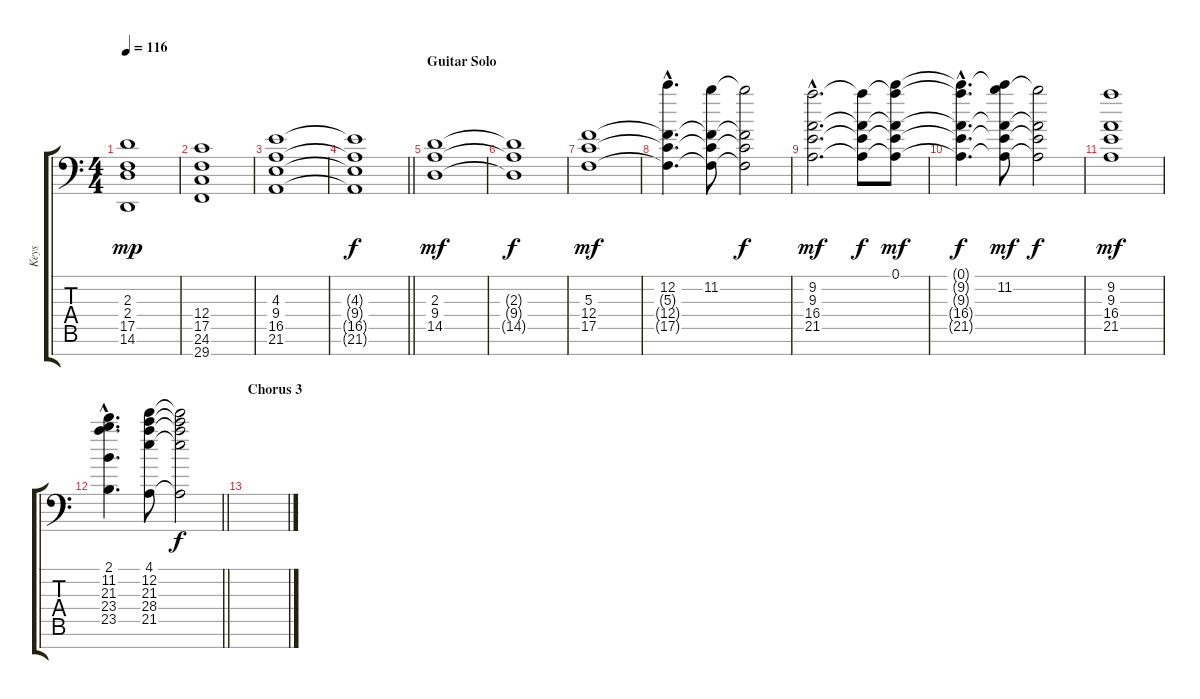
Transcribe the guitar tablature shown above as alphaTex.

\track ("Keys" "Keys") {instrument stringensemble1}
\staff {score tabs}
\tuning (C6 C5 C4 C3 C2 C1 C0) {hide}
\ts (4 4)
\tempo 116
\clef f4
\ks c
(2.3 2.4 17.5 14.6).1{dy mp} |
(12.4 17.5 24.6 29.7).1 |
(4.3 9.4 16.5 21.6).1 |
\barLineRight lightlight
(4.3{t} 9.4{t} 16.5{t} 21.6{t}).1{dy f} |
\section ("" "Guitar Solo")
(2.3 9.4 14.5).1{dy mf} |
(2.3{t} 9.4{t} 14.5{t}).1{dy f} |
(5.3 12.4 17.5).1{dy mf} |
(12.2{hac} 5.3{hac t} 12.4{hac t} 17.5{hac t}).4{d} (11.2 5.3{t} 12.4{t} 17.5{t}).8 (11.2{t} 5.3{t} 12.4{t} 17.5{t}).2{dy f} |
(9.2{hac} 9.3{hac} 16.4{hac} 21.5{hac}).2{d dy mf} (9.2{t} 9.3{t} 16.4{t} 21.5{t}).8{dy f} (0.1 9.2{t} 9.3{t} 16.4{t} 21.5{t}).8{dy mf} |
(0.1{hac t} 9.2{hac t} 9.3{hac t} 16.4{hac t} 21.5{hac t}).4{d dy f} (0.1{t} 11.2 9.3{t} 16.4{t} 21.5{t}).8{dy mf} (11.2{t} 9.3{t} 16.4{t} 21.5{t}).2{dy f} |
(9.2 9.3 16.4 21.5).1{dy mf} |
\barLineRight lightlight
(2.1{hac} 11.2{hac} 21.3{hac} 23.4{hac} 23.5{hac}).4{d} (4.1 12.2 21.3 28.4 21.5).8 (4.1{t} 12.2{t} 21.3{t} 28.4{t} 21.5{t}).2{dy f} |
\section ("" "Chorus 3")
